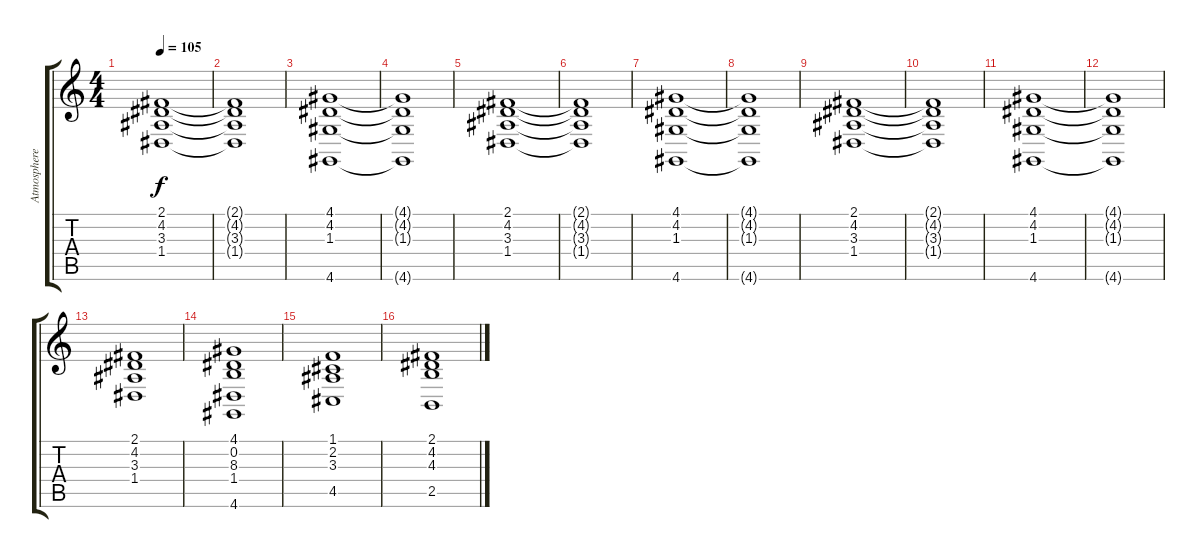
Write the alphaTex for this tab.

\track ("Atmosphere" "Atmosphere") {instrument pad2warm}
\staff {score tabs}
\tuning (E4 B3 G3 D3 A2 E2) {hide}
\ts (4 4)
\tempo 105
\clef g2
\ks c
(2.1 4.2 3.3 1.4).1{dy f} |
(2.1{t} 4.2{t} 3.3{t} 1.4{t}).1 |
(4.1 4.2 1.3 4.6).1 |
(4.1{t} 4.2{t} 1.3{t} 4.6{t}).1 |
(2.1 4.2 3.3 1.4).1 |
(2.1{t} 4.2{t} 3.3{t} 1.4{t}).1 |
(4.1 4.2 1.3 4.6).1 |
(4.1{t} 4.2{t} 1.3{t} 4.6{t}).1 |
(2.1 4.2 3.3 1.4).1 |
(2.1{t} 4.2{t} 3.3{t} 1.4{t}).1 |
(4.1 4.2 1.3 4.6).1 |
(4.1{t} 4.2{t} 1.3{t} 4.6{t}).1 |
(2.1 4.2 3.3 1.4).1 |
(4.1 0.2 8.3 1.4 4.6).1 |
(1.1 2.2 3.3 4.5).1 |
(2.1 4.2 4.3 2.5).1
